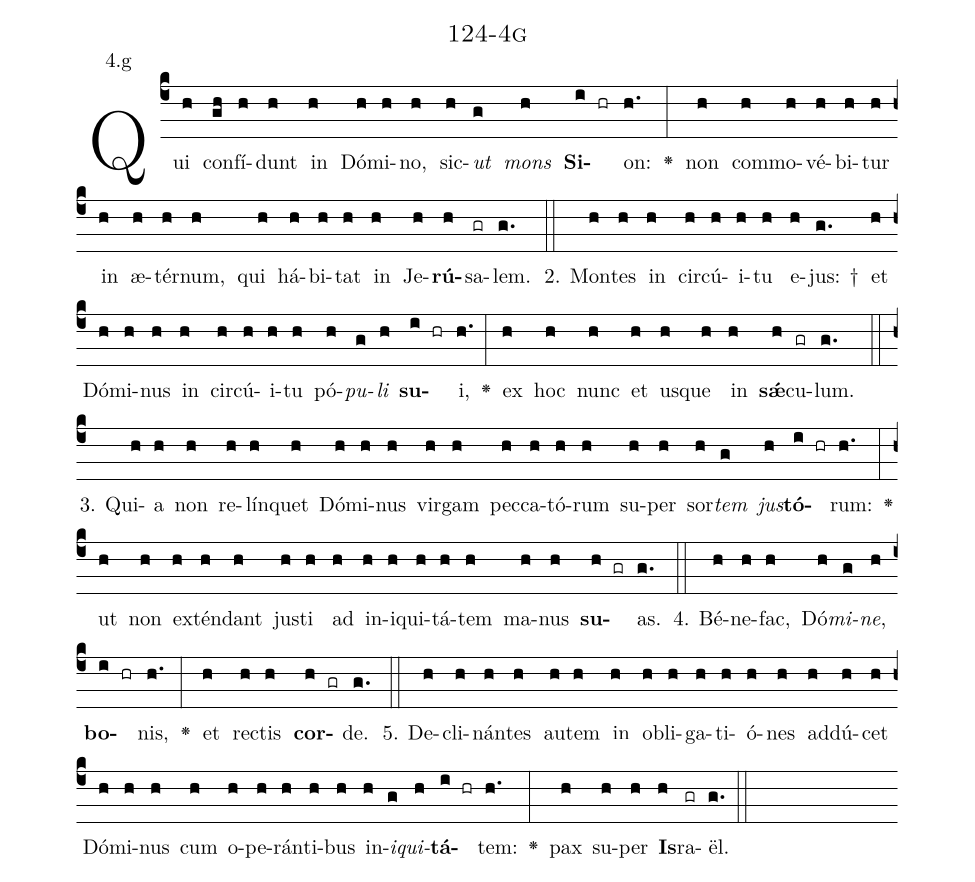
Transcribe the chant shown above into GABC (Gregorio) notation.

name: 124-4g;
annotation: 4.g;
%%
(c4)Qui(h) con(gh)fí(h)dunt(h) in(h) Dó(h)mi(h)no,(h) sic(h)<i>ut</i>(g) <i>mons</i>(h) <b>Si</b>(i hr)on:(h.) <v>\greheightstar</v>(:) non(h) com(h)mo(h)vé(h)bi(h)tur(h) in(h) æ(h)tér(h)num,(h) qui(h) há(h)bi(h)tat(h) in(h) Je(h)<b>rú</b>(h)sa(gr)lem.(g.) (::)
2. Mon(h)tes(h) in(h) cir(h)cú(h)i(h)tu(h) e(h)jus: †(g.) et(h) Dó(h)mi(h)nus(h) in(h) cir(h)cú(h)i(h)tu(h) pó(h)<i>pu</i>(g)<i>li</i>(h) <b>su</b>(i hr)i,(h.) <v>\greheightstar</v>(:) ex(h) hoc(h) nunc(h) et(h) us(h)que(h) in(h) <b>sǽ</b>(h)cu(gr)lum.(g.) (::)
3. Qui(h)a(h) non(h) re(h)lín(h)quet(h) Dó(h)mi(h)nus(h) vir(h)gam(h) pec(h)ca(h)tó(h)rum(h) su(h)per(h) sor(h)<i>tem</i>(g) <i>jus</i>(h)<b>tó</b>(i hr)rum:(h.) <v>\greheightstar</v>(:) ut(h) non(h) ex(h)tén(h)dant(h) jus(h)ti(h) ad(h) in(h)i(h)qui(h)tá(h)tem(h) ma(h)nus(h) <b>su</b>(h gr)as.(g.) (::)
4. Bé(h)ne(h)fac,(h) Dó(h)<i>mi</i>(g)<i>ne</i>,(h) <b>bo</b>(i hr)nis,(h.) <v>\greheightstar</v>(:) et(h) rec(h)tis(h) <b>cor</b>(h gr)de.(g.) (::)
5. De(h)cli(h)nán(h)tes(h) au(h)tem(h) in(h) ob(h)li(h)ga(h)ti(h)ó(h)nes(h) ad(h)dú(h)cet(h) Dó(h)mi(h)nus(h) cum(h) o(h)pe(h)rán(h)ti(h)bus(h) in(h)<i>i</i>(g)<i>qui</i>(h)<b>tá</b>(i hr)tem:(h.) <v>\greheightstar</v>(:) pax(h) su(h)per(h) <b>Is</b>(h)ra(gr)ël.(g.) (::)
